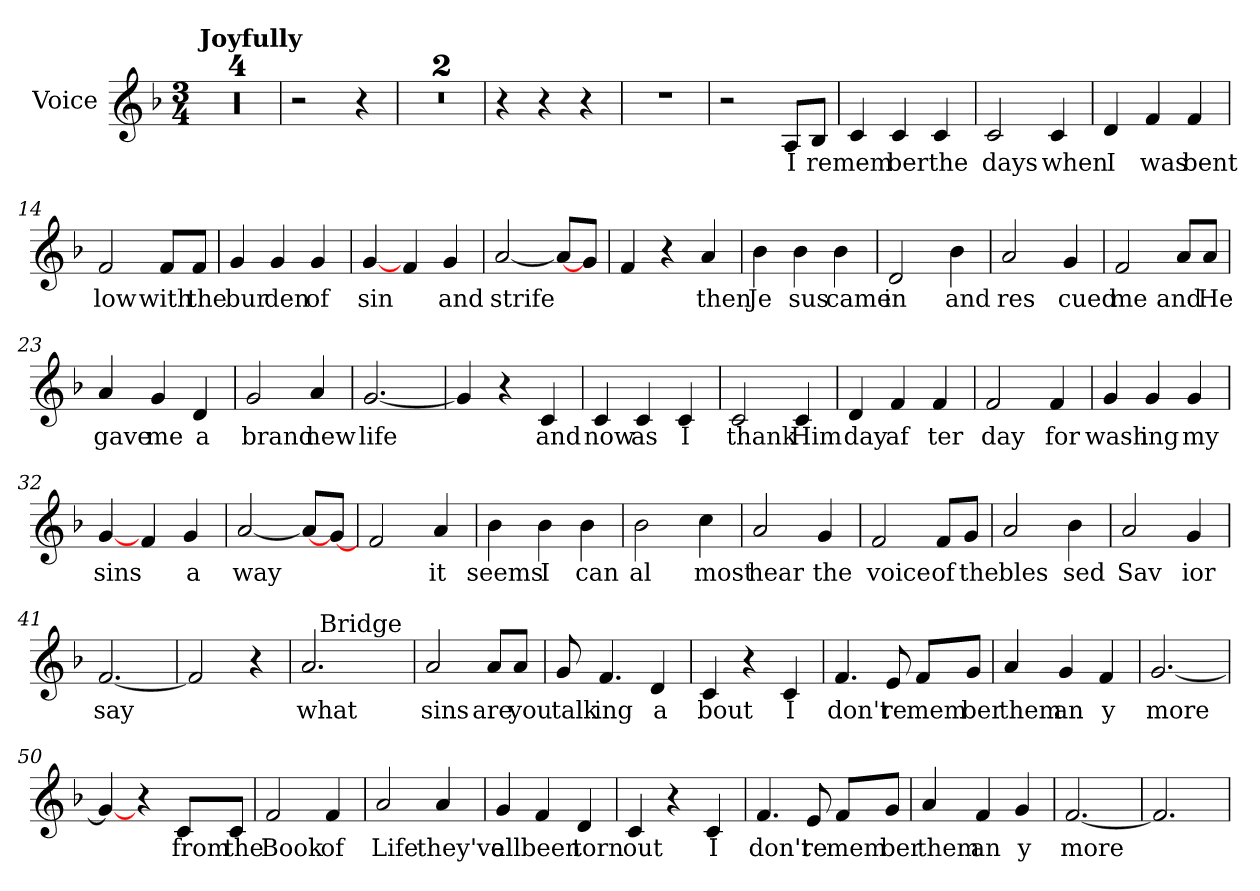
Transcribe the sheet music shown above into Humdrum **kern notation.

**kern	**text
*part1	*part1
*staff1	*staff1
*I"Voice	*
*I'V	*
*clefG2	*
*k[b-]	*
*F:	*
*M3/4	*
*MM118	*
=1	=1
!LO:TX:a:B:t=Joyfully	!
2.r	.
=2	=2
2.r	.
=3	=3
!LO:N:vis=1	!
2.r	.
=4	=4
!LO:N:vis=1	!
2.r	.
=5	=5
2r	.
4r	.
=6	=6
!LO:N:vis=1	!
2.r	.
=7	=7
!LO:N:vis=1	!
2.r	.
=8	=8
4r	.
4r	.
4r	.
=9	=9
!LO:N:vis=1	!
2.r	.
!!LO:LB:g=z
=10	=10
2r	.
!	!LO:LY:b
8A/L	I
!	!LO:LY:b
8B-/J	re
=11	=11
!	!LO:LY:b
4c/	mem
!	!LO:LY:b
4c/	ber
!	!LO:LY:b
4c/	the
=12	=12
!	!LO:LY:b
2c/	days
!	!LO:LY:b
4c/	when
=13	=13
!	!LO:LY:b
4d/	I
!	!LO:LY:b
4f/	was
!	!LO:LY:b
4f/	bent
=14	=14
!	!LO:LY:b
2f/	low
!	!LO:LY:b
8f/L	with
!	!LO:LY:b
8f/J	the
=15	=15
!	!LO:LY:b
4g/	bur
!	!LO:LY:b
4g/	den
!	!LO:LY:b
4g/	of
=16	=16
!	!LO:LY:b
[4g/	sin
4f/	.
!	!LO:LY:b
4g/	and
!!LO:LB:g=z
=17	=17
!	!LO:LY:b
[2a/	strife
8a/L_	.
8g/J	.
=18	=18
4f/	.
4r	.
!	!LO:LY:b
4a/	then
=19	=19
!	!LO:LY:b
4b-\	Je
!	!LO:LY:b
4b-\	sus
!	!LO:LY:b
4b-\	came
=20	=20
!	!LO:LY:b
2d/	in
!	!LO:LY:b
4b-\	and
=21	=21
!	!LO:LY:b
2a/	res
!	!LO:LY:b
4g/	cued
=22	=22
!	!LO:LY:b
2f/	me
!	!LO:LY:b
8a/L	and
!	!LO:LY:b
8a/J	He
=23	=23
!	!LO:LY:b
4a/	gave
!	!LO:LY:b
4g/	me
!	!LO:LY:b
4d/	a
=24	=24
!	!LO:LY:b
2g/	brand
!	!LO:LY:b
4a/	new
!!LO:LB:g=z
=25	=25
!	!LO:LY:b
[2.g/	life
=26	=26
4g/]	.
4r	.
!	!LO:LY:b
4c/	and
=27	=27
!	!LO:LY:b
4c/	now
!	!LO:LY:b
4c/	as
!	!LO:LY:b
4c/	I
=28	=28
!	!LO:LY:b
2c/	thank
!	!LO:LY:b
4c/	Him
=29	=29
!	!LO:LY:b
4d/	day
!	!LO:LY:b
4f/	af
!	!LO:LY:b
4f/	ter
=30	=30
!	!LO:LY:b
2f/	day
!	!LO:LY:b
4f/	for
=31	=31
!	!LO:LY:b
4g/	wash
!	!LO:LY:b
4g/	ing
!	!LO:LY:b
4g/	my
=32	=32
!	!LO:LY:b
[4g/	sins
4f/	.
!	!LO:LY:b
4g/	a
!!LO:LB:g=z
=33	=33
!	!LO:LY:b
[2a/	way
8a/L_	.
[8g/J	.
=34	=34
2f/	.
!	!LO:LY:b
4a/	it
=35	=35
!	!LO:LY:b
4b-\	seems
!	!LO:LY:b
4b-\	I
!	!LO:LY:b
4b-\	can
=36	=36
!	!LO:LY:b
2b-\	al
!	!LO:LY:b
4cc\	most
=37	=37
!	!LO:LY:b
2a/	hear
!	!LO:LY:b
4g/	the
=38	=38
!	!LO:LY:b
2f/	voice
!	!LO:LY:b
8f/L	of
!	!LO:LY:b
8g/J	the
=39	=39
!	!LO:LY:b
2a/	bles
!	!LO:LY:b
4b-\	sed
=40	=40
!	!LO:LY:b
2a/	Sav
!	!LO:LY:b
4g/	ior
!!LO:LB:g=z
=41	=41
!	!LO:LY:b
[2.f/	say
=42	=42
2f/]	.
4r	.
=43	=43
!	!LO:LY:b
*^	*
2.a/	16ryy	what
!	!LO:TX:a:t=Bridge	!
.	2ryy	.
.	8.ryy	.
=44	=44	=44
!	!	!LO:LY:b
*v	*v	*
2a/	sins
!	!LO:LY:b
8a/L	are
!	!LO:LY:b
8a/J	you
=45	=45
!	!LO:LY:b
8g/	talk
!	!LO:LY:b
4.f/	ing
!	!LO:LY:b
4d/	a
=46	=46
!	!LO:LY:b
4c/	bout
4r	.
!	!LO:LY:b
4c/	I
=47	=47
!	!LO:LY:b
4.f/	don't
!	!LO:LY:b
8e/	re
!	!LO:LY:b
8f/L	mem
!	!LO:LY:b
8g/J	ber
!!LO:LB:g=z
=48	=48
!	!LO:LY:b
4a/	them
!	!LO:LY:b
4g/	an
!	!LO:LY:b
4f/	y
=49	=49
!	!LO:LY:b
[2.g/	more
=50	=50
4g/_	.
4r	.
!	!LO:LY:b
8c/L	from
!	!LO:LY:b
8c/J	the
=51	=51
!	!LO:LY:b
2f/	Book
!	!LO:LY:b
4f/	of
=52	=52
!	!LO:LY:b
2a/	Life
!	!LO:LY:b
4a/	they've
=53	=53
!	!LO:LY:b
4g/	all
!	!LO:LY:b
4f/	been
!	!LO:LY:b
4d/	torn
=54	=54
!	!LO:LY:b
4c/	out
4r	.
!	!LO:LY:b
4c/	I
!!LO:LB:g=z
=55	=55
!	!LO:LY:b
4.f/	don't
!	!LO:LY:b
8e/	re
!	!LO:LY:b
8f/L	mem
!	!LO:LY:b
8g/J	ber
=56	=56
!	!LO:LY:b
4a/	them
!	!LO:LY:b
4f/	an
!	!LO:LY:b
4g/	y
=57	=57
!	!LO:LY:b
[2.f/	more
=58	=58
2.f/]	.
=	=
*-	*-
